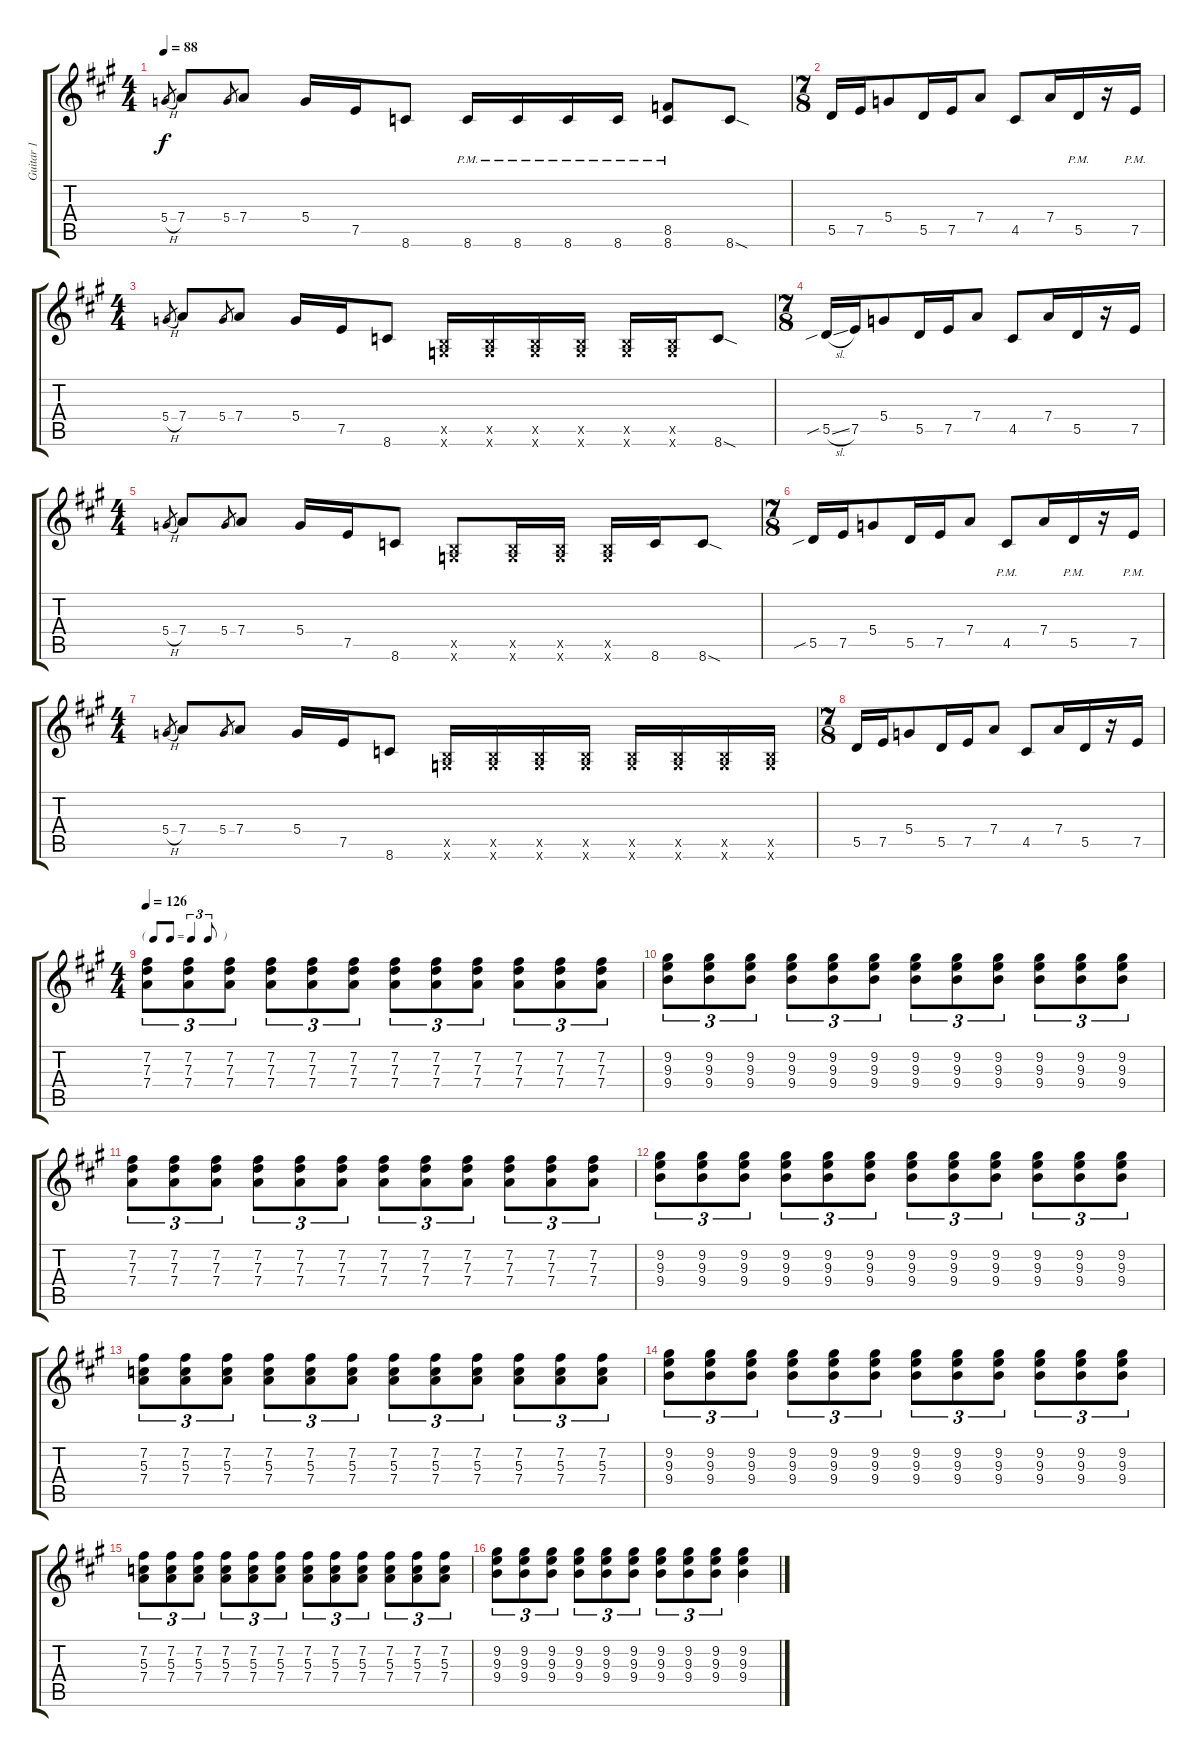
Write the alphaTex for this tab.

\track ("Guitar 1" "Guitar 1") {instrument distortionguitar}
\staff {score tabs}
\tuning (E4 B3 G3 D3 A2 E2) {hide}
\ts (4 4)
\tempo 88
\clef g2
\ks a
5.4{h}.8{gr dy f} 7.4.8 5.4.8{gr} 7.4.8 5.4.16 7.5.16 8.6.8 8.6{pm}.16 8.6{pm}.16 8.6{pm}.16 8.6{pm}.16 (8.5{pm} 8.6{pm}).8 8.6{sod}.8 |
\ts (7 8)
5.5.16 7.5.16 5.4.8 5.5.16 7.5.16 7.4.8 4.5.8 7.4.16 5.5{pm}.16 r.16 7.5{pm}.16 |
\ts (4 4)
5.4{h}.8{gr} 7.4.8 5.4.8{gr} 7.4.8 5.4.16 7.5.16 8.6.8 (2.5{x} 3.6{x}).16 (2.5{x} 3.6{x}).16 (2.5{x} 3.6{x}).16 (2.5{x} 3.6{x}).16 (2.5{x} 3.6{x}).16 (2.5{x} 3.6{x}).16 8.6{sod}.8 |
\ts (7 8)
5.5{sib sl}.16 7.5.16 5.4.8 5.5.16 7.5.16 7.4.8 4.5.8 7.4.16 5.5.16 r.16 7.5.16 |
\ts (4 4)
5.4{h}.8{gr} 7.4.8 5.4.8{gr} 7.4.8 5.4.16 7.5.16 8.6.8 (2.5{x} 3.6{x}).8 (2.5{x} 3.6{x}).16 (2.5{x} 3.6{x}).16 (2.5{x} 3.6{x}).16 8.6.16 8.6{sod}.8 |
\ts (7 8)
5.5{sib}.16 7.5.16 5.4.8 5.5.16 7.5.16 7.4.8 4.5{pm}.8 7.4.16 5.5{pm}.16 r.16 7.5{pm}.16 |
\ts (4 4)
5.4{h}.8{gr} 7.4.8 5.4.8{gr} 7.4.8 5.4.16 7.5.16 8.6.8 (2.5{x} 3.6{x}).16 (2.5{x} 3.6{x}).16 (2.5{x} 3.6{x}).16 (2.5{x} 3.6{x}).16 (2.5{x} 3.6{x}).16 (2.5{x} 3.6{x}).16 (2.5{x} 3.6{x}).16 (2.5{x} 3.6{x}).16 |
\ts (7 8)
5.5.16 7.5.16 5.4.8 5.5.16 7.5.16 7.4.8 4.5.8 7.4.16 5.5.16 r.16 7.5.16 |
\ts (4 4)
\tf triplet8th
\tempo 126
(7.2 7.3 7.4).8{tu (3 2)} (7.2 7.3 7.4).8{tu (3 2)} (7.2 7.3 7.4).8{tu (3 2)} (7.2 7.3 7.4).8{tu (3 2)} (7.2 7.3 7.4).8{tu (3 2)} (7.2 7.3 7.4).8{tu (3 2)} (7.2 7.3 7.4).8{tu (3 2)} (7.2 7.3 7.4).8{tu (3 2)} (7.2 7.3 7.4).8{tu (3 2)} (7.2 7.3 7.4).8{tu (3 2)} (7.2 7.3 7.4).8{tu (3 2)} (7.2 7.3 7.4).8{tu (3 2)} |
(9.2 9.3 9.4).8{tu (3 2)} (9.2 9.3 9.4).8{tu (3 2)} (9.2 9.3 9.4).8{tu (3 2)} (9.2 9.3 9.4).8{tu (3 2)} (9.2 9.3 9.4).8{tu (3 2)} (9.2 9.3 9.4).8{tu (3 2)} (9.2 9.3 9.4).8{tu (3 2)} (9.2 9.3 9.4).8{tu (3 2)} (9.2 9.3 9.4).8{tu (3 2)} (9.2 9.3 9.4).8{tu (3 2)} (9.2 9.3 9.4).8{tu (3 2)} (9.2 9.3 9.4).8{tu (3 2)} |
(7.2 7.3 7.4).8{tu (3 2)} (7.2 7.3 7.4).8{tu (3 2)} (7.2 7.3 7.4).8{tu (3 2)} (7.2 7.3 7.4).8{tu (3 2)} (7.2 7.3 7.4).8{tu (3 2)} (7.2 7.3 7.4).8{tu (3 2)} (7.2 7.3 7.4).8{tu (3 2)} (7.2 7.3 7.4).8{tu (3 2)} (7.2 7.3 7.4).8{tu (3 2)} (7.2 7.3 7.4).8{tu (3 2)} (7.2 7.3 7.4).8{tu (3 2)} (7.2 7.3 7.4).8{tu (3 2)} |
(9.2 9.3 9.4).8{tu (3 2)} (9.2 9.3 9.4).8{tu (3 2)} (9.2 9.3 9.4).8{tu (3 2)} (9.2 9.3 9.4).8{tu (3 2)} (9.2 9.3 9.4).8{tu (3 2)} (9.2 9.3 9.4).8{tu (3 2)} (9.2 9.3 9.4).8{tu (3 2)} (9.2 9.3 9.4).8{tu (3 2)} (9.2 9.3 9.4).8{tu (3 2)} (9.2 9.3 9.4).8{tu (3 2)} (9.2 9.3 9.4).8{tu (3 2)} (9.2 9.3 9.4).8{tu (3 2)} |
(7.2 5.3 7.4).8{tu (3 2)} (7.2 5.3 7.4).8{tu (3 2)} (7.2 5.3 7.4).8{tu (3 2)} (7.2 5.3 7.4).8{tu (3 2)} (7.2 5.3 7.4).8{tu (3 2)} (7.2 5.3 7.4).8{tu (3 2)} (7.2 5.3 7.4).8{tu (3 2)} (7.2 5.3 7.4).8{tu (3 2)} (7.2 5.3 7.4).8{tu (3 2)} (7.2 5.3 7.4).8{tu (3 2)} (7.2 5.3 7.4).8{tu (3 2)} (7.2 5.3 7.4).8{tu (3 2)} |
(9.2 9.3 9.4).8{tu (3 2)} (9.2 9.3 9.4).8{tu (3 2)} (9.2 9.3 9.4).8{tu (3 2)} (9.2 9.3 9.4).8{tu (3 2)} (9.2 9.3 9.4).8{tu (3 2)} (9.2 9.3 9.4).8{tu (3 2)} (9.2 9.3 9.4).8{tu (3 2)} (9.2 9.3 9.4).8{tu (3 2)} (9.2 9.3 9.4).8{tu (3 2)} (9.2 9.3 9.4).8{tu (3 2)} (9.2 9.3 9.4).8{tu (3 2)} (9.2 9.3 9.4).8{tu (3 2)} |
(7.2 5.3 7.4).8{tu (3 2)} (7.2 5.3 7.4).8{tu (3 2)} (7.2 5.3 7.4).8{tu (3 2)} (7.2 5.3 7.4).8{tu (3 2)} (7.2 5.3 7.4).8{tu (3 2)} (7.2 5.3 7.4).8{tu (3 2)} (7.2 5.3 7.4).8{tu (3 2)} (7.2 5.3 7.4).8{tu (3 2)} (7.2 5.3 7.4).8{tu (3 2)} (7.2 5.3 7.4).8{tu (3 2)} (7.2 5.3 7.4).8{tu (3 2)} (7.2 5.3 7.4).8{tu (3 2)} |
(9.2 9.3 9.4).8{tu (3 2)} (9.2 9.3 9.4).8{tu (3 2)} (9.2 9.3 9.4).8{tu (3 2)} (9.2 9.3 9.4).8{tu (3 2)} (9.2 9.3 9.4).8{tu (3 2)} (9.2 9.3 9.4).8{tu (3 2)} (9.2 9.3 9.4).8{tu (3 2)} (9.2 9.3 9.4).8{tu (3 2)} (9.2 9.3 9.4).8{tu (3 2)} (9.2 9.3 9.4).4
